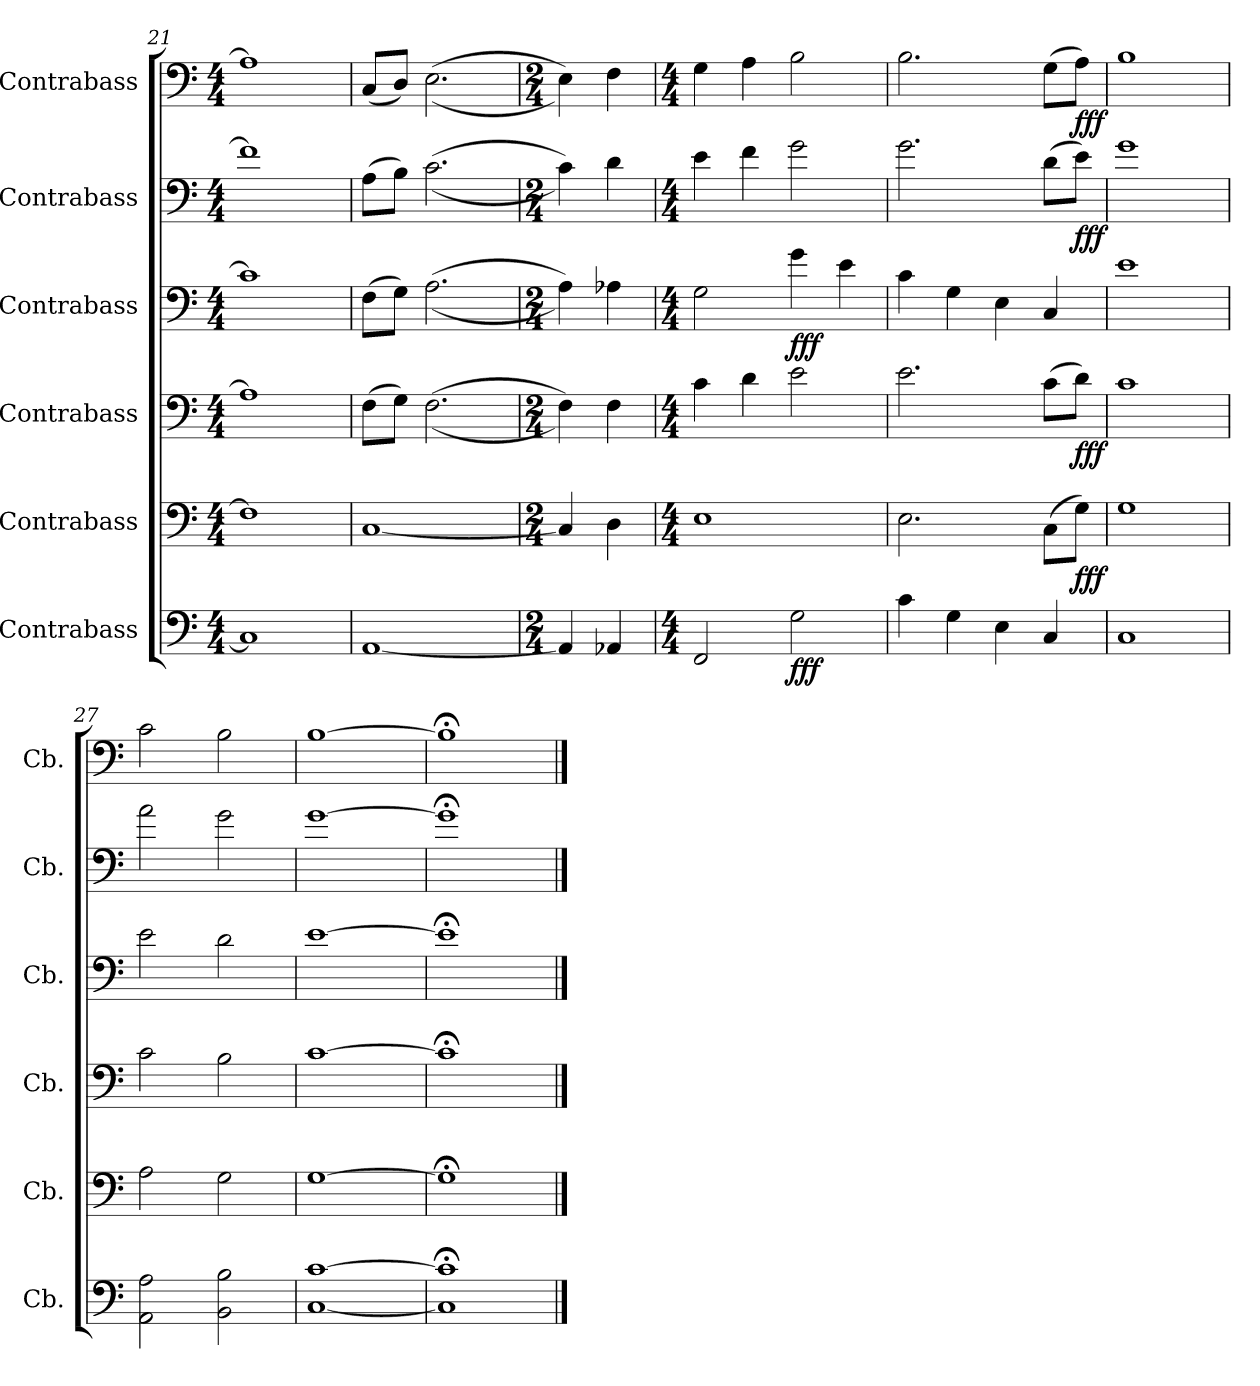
**kern	**dynam	**kern	**dynam	**kern	**dynam	**kern	**dynam	**kern	**dynam	**kern	**dynam
*part6	*part6	*part5	*part5	*part4	*part4	*part3	*part3	*part2	*part2	*part1	*part1
*staff6	*staff6	*staff5	*staff5	*staff4	*staff4	*staff3	*staff3	*staff2	*staff2	*staff1	*staff1
*I"Contrabass	*	*I"Contrabass	*	*I"Contrabass	*	*I"Contrabass	*	*I"Contrabass	*	*I"Contrabass	*
*I'Cb.	*	*I'Cb.	*	*I'Cb.	*	*I'Cb.	*	*I'Cb.	*	*I'Cb.	*
*clefF4	*	*clefF4	*	*clefF4	*	*clefF4	*	*clefF4	*	*clefF4	*
*ITrd7c12	*	*ITrd7c12	*	*ITrd7c12	*	*ITrd7c12	*	*ITrd7c12	*	*ITrd7c12	*
*k[]	*	*k[]	*	*k[]	*	*k[]	*	*k[]	*	*k[]	*
*M4/4	*	*M4/4	*	*M4/4	*	*M4/4	*	*M4/4	*	*M4/4	*
=21	=21	=21	=21	=21	=21	=21	=21	=21	=21	=21	=21
1CC]	.	1FF]	.	1AA]	.	1C]	.	1F]	.	1AA]	.
!!LO:PB:g=z
=22	=22	=22	=22	=22	=22	=22	=22	=22	=22	=22	=22
[1AAA	.	[1CC	.	(>8FF\L	.	(>8FF\L	.	(>8AA\L	.	(<8CC/L	.
.	.	.	.	8GG\J)	.	8GG\J)	.	8BB\J)	.	8DD/J)	.
.	.	.	.	(>(>2.FF\	.	(>(>2.AA\	.	(>(>2.C\	.	(>(>2.EE\	.
=23	=23	=23	=23	=23	=23	=23	=23	=23	=23	=23	=23
*M2/4	*	*M2/4	*	*M2/4	*	*M2/4	*	*M2/4	*	*M2/4	*
4AAA/]	.	4CC/]	.	4FF\))	.	4AA\))	.	4C\))	.	4EE\))	.
4AAA-X/	.	4DD\	.	4FF\	.	4AA-X\	.	4D\	.	4FF\	.
=24	=24	=24	=24	=24	=24	=24	=24	=24	=24	=24	=24
*M4/4	*	*M4/4	*	*M4/4	*	*M4/4	*	*M4/4	*	*M4/4	*
2FFF/	.	1EE	.	4C\	.	2GG\	.	4E\	.	4GG\	.
.	.	.	.	4D\	.	.	.	4F\	.	4AA\	.
!	!LO:DY:b	!	!	!	!	!	!LO:DY:b	!	!	!	!
2GG\	fff	.	.	2E\	.	4G\	fff	2G\	.	2BB\	.
.	.	.	.	.	.	4E\	.	.	.	.	.
=25	=25	=25	=25	=25	=25	=25	=25	=25	=25	=25	=25
4C\	.	2.EE\	.	2.E\	.	4C\	.	2.G\	.	2.BB\	.
4GG\	.	.	.	.	.	4GG\	.	.	.	.	.
4EE\	.	.	.	.	.	4EE\	.	.	.	.	.
4CC/	.	(>8CC\L	.	(>8C\L	.	4CC/	.	(>8D\L	.	(>8GG\L	.
!	!	!	!LO:DY:b	!	!LO:DY:b	!	!	!	!LO:DY:b	!	!LO:DY:b
.	.	8GG\J)	fff	8D\J)	fff	.	.	8E\J)	fff	8AA\J)	fff
=26	=26	=26	=26	=26	=26	=26	=26	=26	=26	=26	=26
1CC	.	1GG	.	1C	.	1E	.	1G	.	1BB	.
=27	=27	=27	=27	=27	=27	=27	=27	=27	=27	=27	=27
2AAA\ 2AA\	.	2AA\	.	2C\	.	2E\	.	2A\	.	2C\	.
2BBB\ 2BB\	.	2GG\	.	2BB\	.	2D\	.	2G\	.	2BB\	.
=28	=28	=28	=28	=28	=28	=28	=28	=28	=28	=28	=28
[1CC [1C	.	[1GG	.	[1C	.	[1E	.	[1G	.	[1BB	.
=29	=29	=29	=29	=29	=29	=29	=29	=29	=29	=29	=29
1CC];< 1C];<	.	1GG;<]	.	1C;<]	.	1E;<]	.	1G;<]	.	1BB;<]	.
==	==	==	==	==	==	==	==	==	==	==	==
*-	*-	*-	*-	*-	*-	*-	*-	*-	*-	*-	*-
